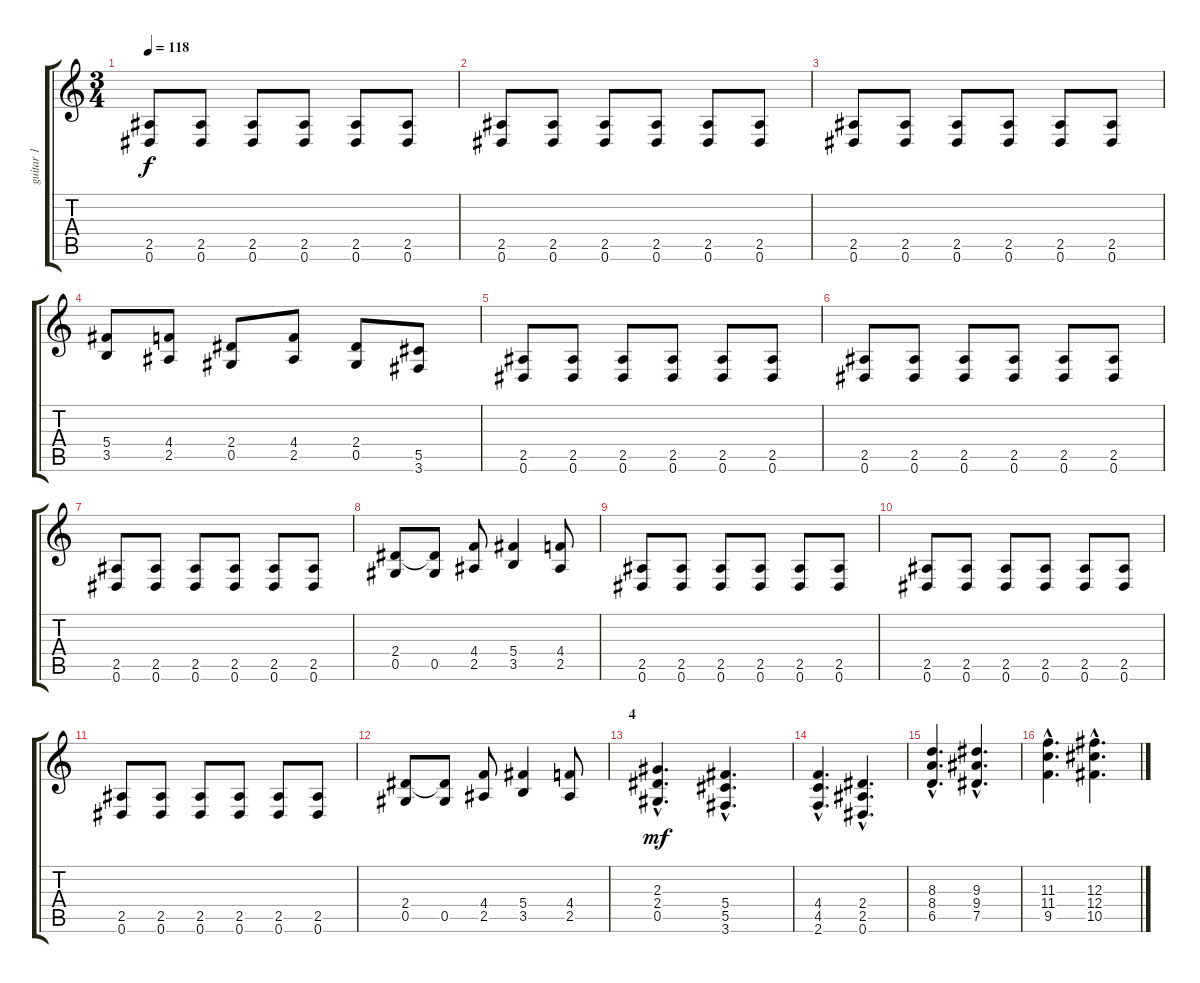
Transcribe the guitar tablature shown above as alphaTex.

\track ("guitar 1" "guitar 1") {instrument distortionguitar}
\staff {score tabs}
\tuning (Eb4 Bb3 Gb3 Db3 Ab2 Eb2) {hide}
\ts (3 4)
\tempo 118
\clef g2
\ks c
(2.5 0.6).8{dy f} (2.5 0.6).8 (2.5 0.6).8 (2.5 0.6).8 (2.5 0.6).8 (2.5 0.6).8 |
(2.5 0.6).8 (2.5 0.6).8 (2.5 0.6).8 (2.5 0.6).8 (2.5 0.6).8 (2.5 0.6).8 |
(2.5 0.6).8 (2.5 0.6).8 (2.5 0.6).8 (2.5 0.6).8 (2.5 0.6).8 (2.5 0.6).8 |
(5.4 3.5).8 (4.4 2.5).8 (2.4 0.5).8 (4.4 2.5).8 (2.4 0.5).8 (5.5 3.6).8 |
\section ("" "")
(2.5 0.6).8 (2.5 0.6).8 (2.5 0.6).8 (2.5 0.6).8 (2.5 0.6).8 (2.5 0.6).8 |
(2.5 0.6).8 (2.5 0.6).8 (2.5 0.6).8 (2.5 0.6).8 (2.5 0.6).8 (2.5 0.6).8 |
(2.5 0.6).8 (2.5 0.6).8 (2.5 0.6).8 (2.5 0.6).8 (2.5 0.6).8 (2.5 0.6).8 |
(2.4 0.5).8 (2.4{t} 0.5).8 (4.4 2.5).8 (5.4 3.5).4 (4.4 2.5).8 |
(2.5 0.6).8 (2.5 0.6).8 (2.5 0.6).8 (2.5 0.6).8 (2.5 0.6).8 (2.5 0.6).8 |
(2.5 0.6).8 (2.5 0.6).8 (2.5 0.6).8 (2.5 0.6).8 (2.5 0.6).8 (2.5 0.6).8 |
(2.5 0.6).8 (2.5 0.6).8 (2.5 0.6).8 (2.5 0.6).8 (2.5 0.6).8 (2.5 0.6).8 |
(2.4 0.5).8 (2.4{t} 0.5).8 (4.4 2.5).8 (5.4 3.5).4 (4.4 2.5).8 |
\section ("" "4")
(2.3{hac} 2.4{hac} 0.5{hac}).4{d dy mf} (5.4{hac} 5.5{hac} 3.6{hac}).4{d} |
(4.4{hac} 4.5{hac} 2.6{hac}).4{d} (2.4{hac} 2.5{hac} 0.6{hac}).4{d} |
(8.3{hac} 8.4{hac} 6.5{hac}).4{d} (9.3{hac} 9.4{hac} 7.5{hac}).4{d} |
(11.3{hac} 11.4{hac} 9.5{hac}).4{d} (12.3{ss hac} 12.4{ss hac} 10.5{ss hac}).4{d}
